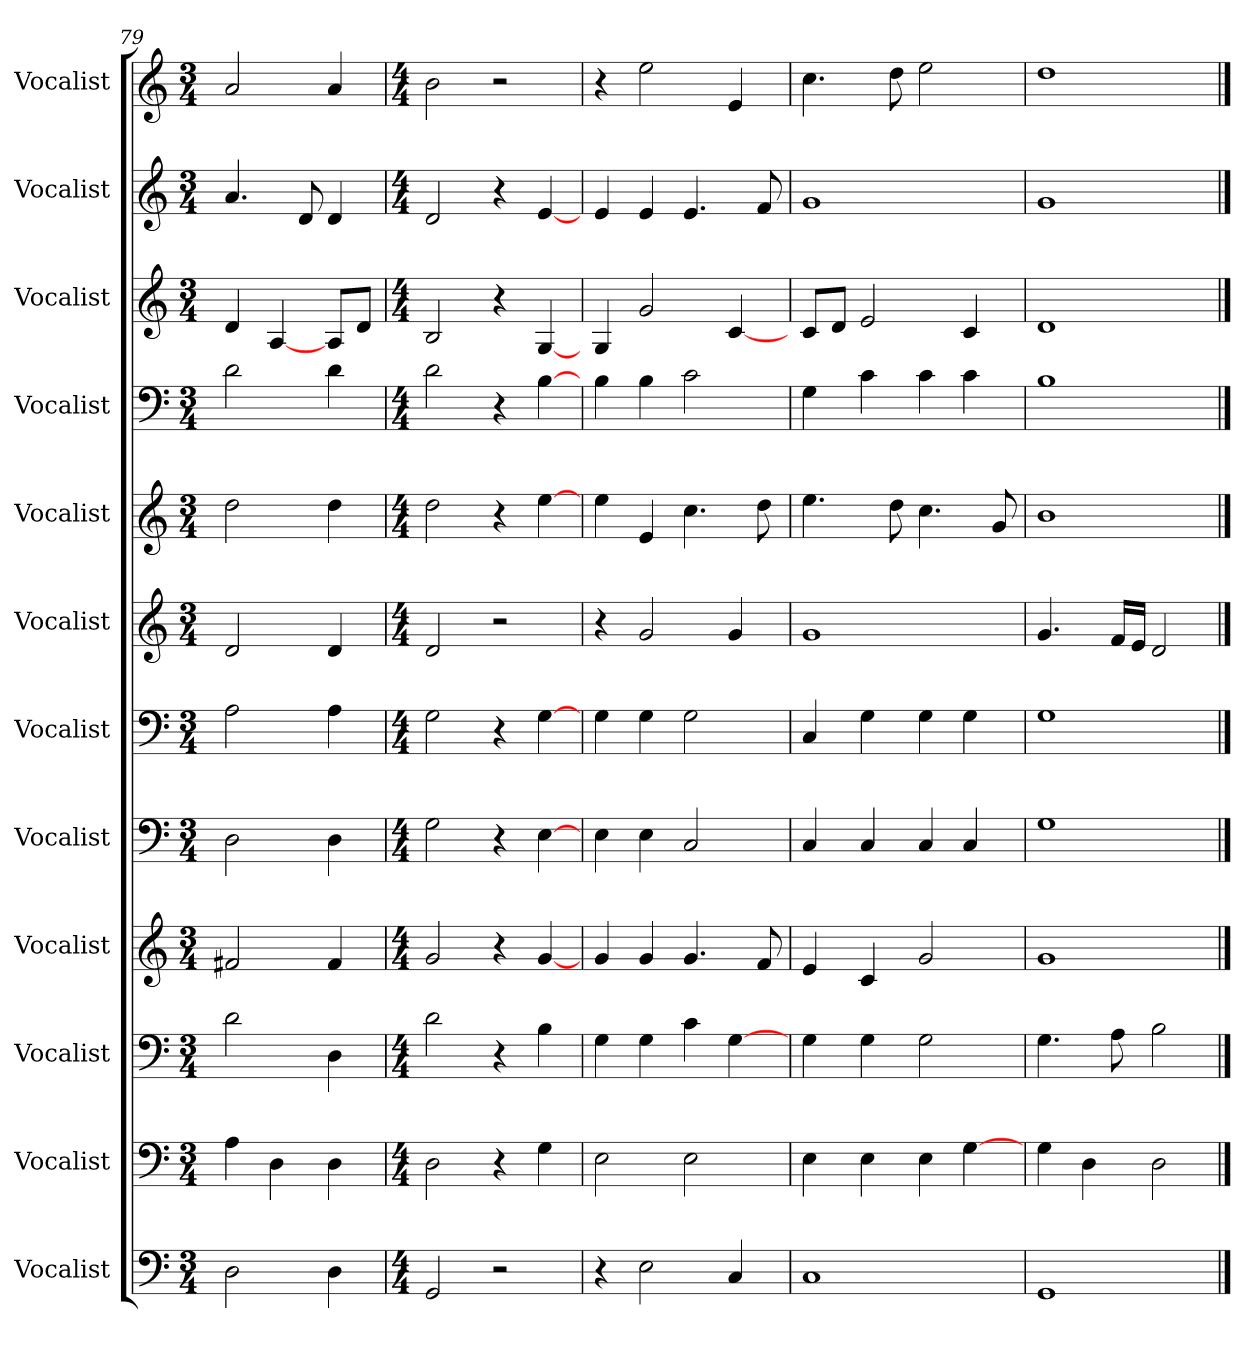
**kern	**kern	**kern	**kern	**kern	**kern	**kern	**kern	**kern	**kern	**kern	**kern
*part12	*part11	*part10	*part9	*part8	*part7	*part6	*part5	*part4	*part3	*part2	*part1
*staff12	*staff11	*staff10	*staff9	*staff8	*staff7	*staff6	*staff5	*staff4	*staff3	*staff2	*staff1
*I"Vocalist	*I"Vocalist	*I"Vocalist	*I"Vocalist	*I"Vocalist	*I"Vocalist	*I"Vocalist	*I"Vocalist	*I"Vocalist	*I"Vocalist	*I"Vocalist	*I"Vocalist
*clefF4	*clefF4	*clefF4	*clefG2	*clefF4	*clefF4	*clefG2	*clefG2	*clefF4	*clefG2	*clefG2	*clefG2
*k[]	*k[]	*k[]	*k[]	*k[]	*k[]	*k[]	*k[]	*k[]	*k[]	*k[]	*k[]
*M3/4	*M3/4	*M3/4	*M3/4	*M3/4	*M3/4	*M3/4	*M3/4	*M3/4	*M3/4	*M3/4	*M3/4
=79	=79	=79	=79	=79	=79	=79	=79	=79	=79	=79	=79
2D	4A	2d	2f#X	2D	2A	2d	2dd	2d	4d	4.a	2a
.	4D	.	.	.	.	.	.	.	[4A	.	.
.	.	.	.	.	.	.	.	.	.	8d	.
4D	4D	4D	4f#	4D	4A	4d	4dd	4d	8A/L	4d	4a
.	.	.	.	.	.	.	.	.	8d/J	.	.
=80	=80	=80	=80	=80	=80	=80	=80	=80	=80	=80	=80
*M4/4	*M4/4	*M4/4	*M4/4	*M4/4	*M4/4	*M4/4	*M4/4	*M4/4	*M4/4	*M4/4	*M4/4
2GG	2D	2d	2g	2G	2G	2d	2dd	2d	2B	2d	2b
2r	4r	4r	4r	4r	4r	2r	4r	4r	4r	4r	2r
.	4G	4B	[4g	[4E	[4G	.	[4ee	[4B	[4G	[4e	.
=81	=81	=81	=81	=81	=81	=81	=81	=81	=81	=81	=81
4r	2E	4G	4g	4E	4G	4r	4ee	4B	4G	4e	4r
2E	.	4G	4g	4E	4G	2g	4e	4B	2g	4e	2ee
.	2E	4c	4.g	2C	2G	.	4.cc	2c	.	4.e	.
4C	.	[4G	.	.	.	4g	.	.	[4c	.	4e
.	.	.	8f	.	.	.	8dd	.	.	8f	.
=82	=82	=82	=82	=82	=82	=82	=82	=82	=82	=82	=82
1C	4E	4G	4e	4C	4C	1g	4.ee	4G	8c/L	1g	4.cc
.	.	.	.	.	.	.	.	.	8d/J	.	.
.	4E	4G	4c	4C	4G	.	.	4c	2e	.	.
.	.	.	.	.	.	.	8dd	.	.	.	8dd
.	4E	2G	2g	4C	4G	.	4.cc	4c	.	.	2ee
.	[4G	.	.	4C	4G	.	.	4c	4c	.	.
.	.	.	.	.	.	.	8g	.	.	.	.
=83	=83	=83	=83	=83	=83	=83	=83	=83	=83	=83	=83
1GG	4G	4.G	1g	1G	1G	4.g	1b	1B	1d	1g	1dd
.	4D	.	.	.	.	.	.	.	.	.	.
.	.	8A	.	.	.	16f/LL	.	.	.	.	.
.	.	.	.	.	.	16e/JJ	.	.	.	.	.
.	2D	2B	.	.	.	2d	.	.	.	.	.
==	==	==	==	==	==	==	==	==	==	==	==
*-	*-	*-	*-	*-	*-	*-	*-	*-	*-	*-	*-
